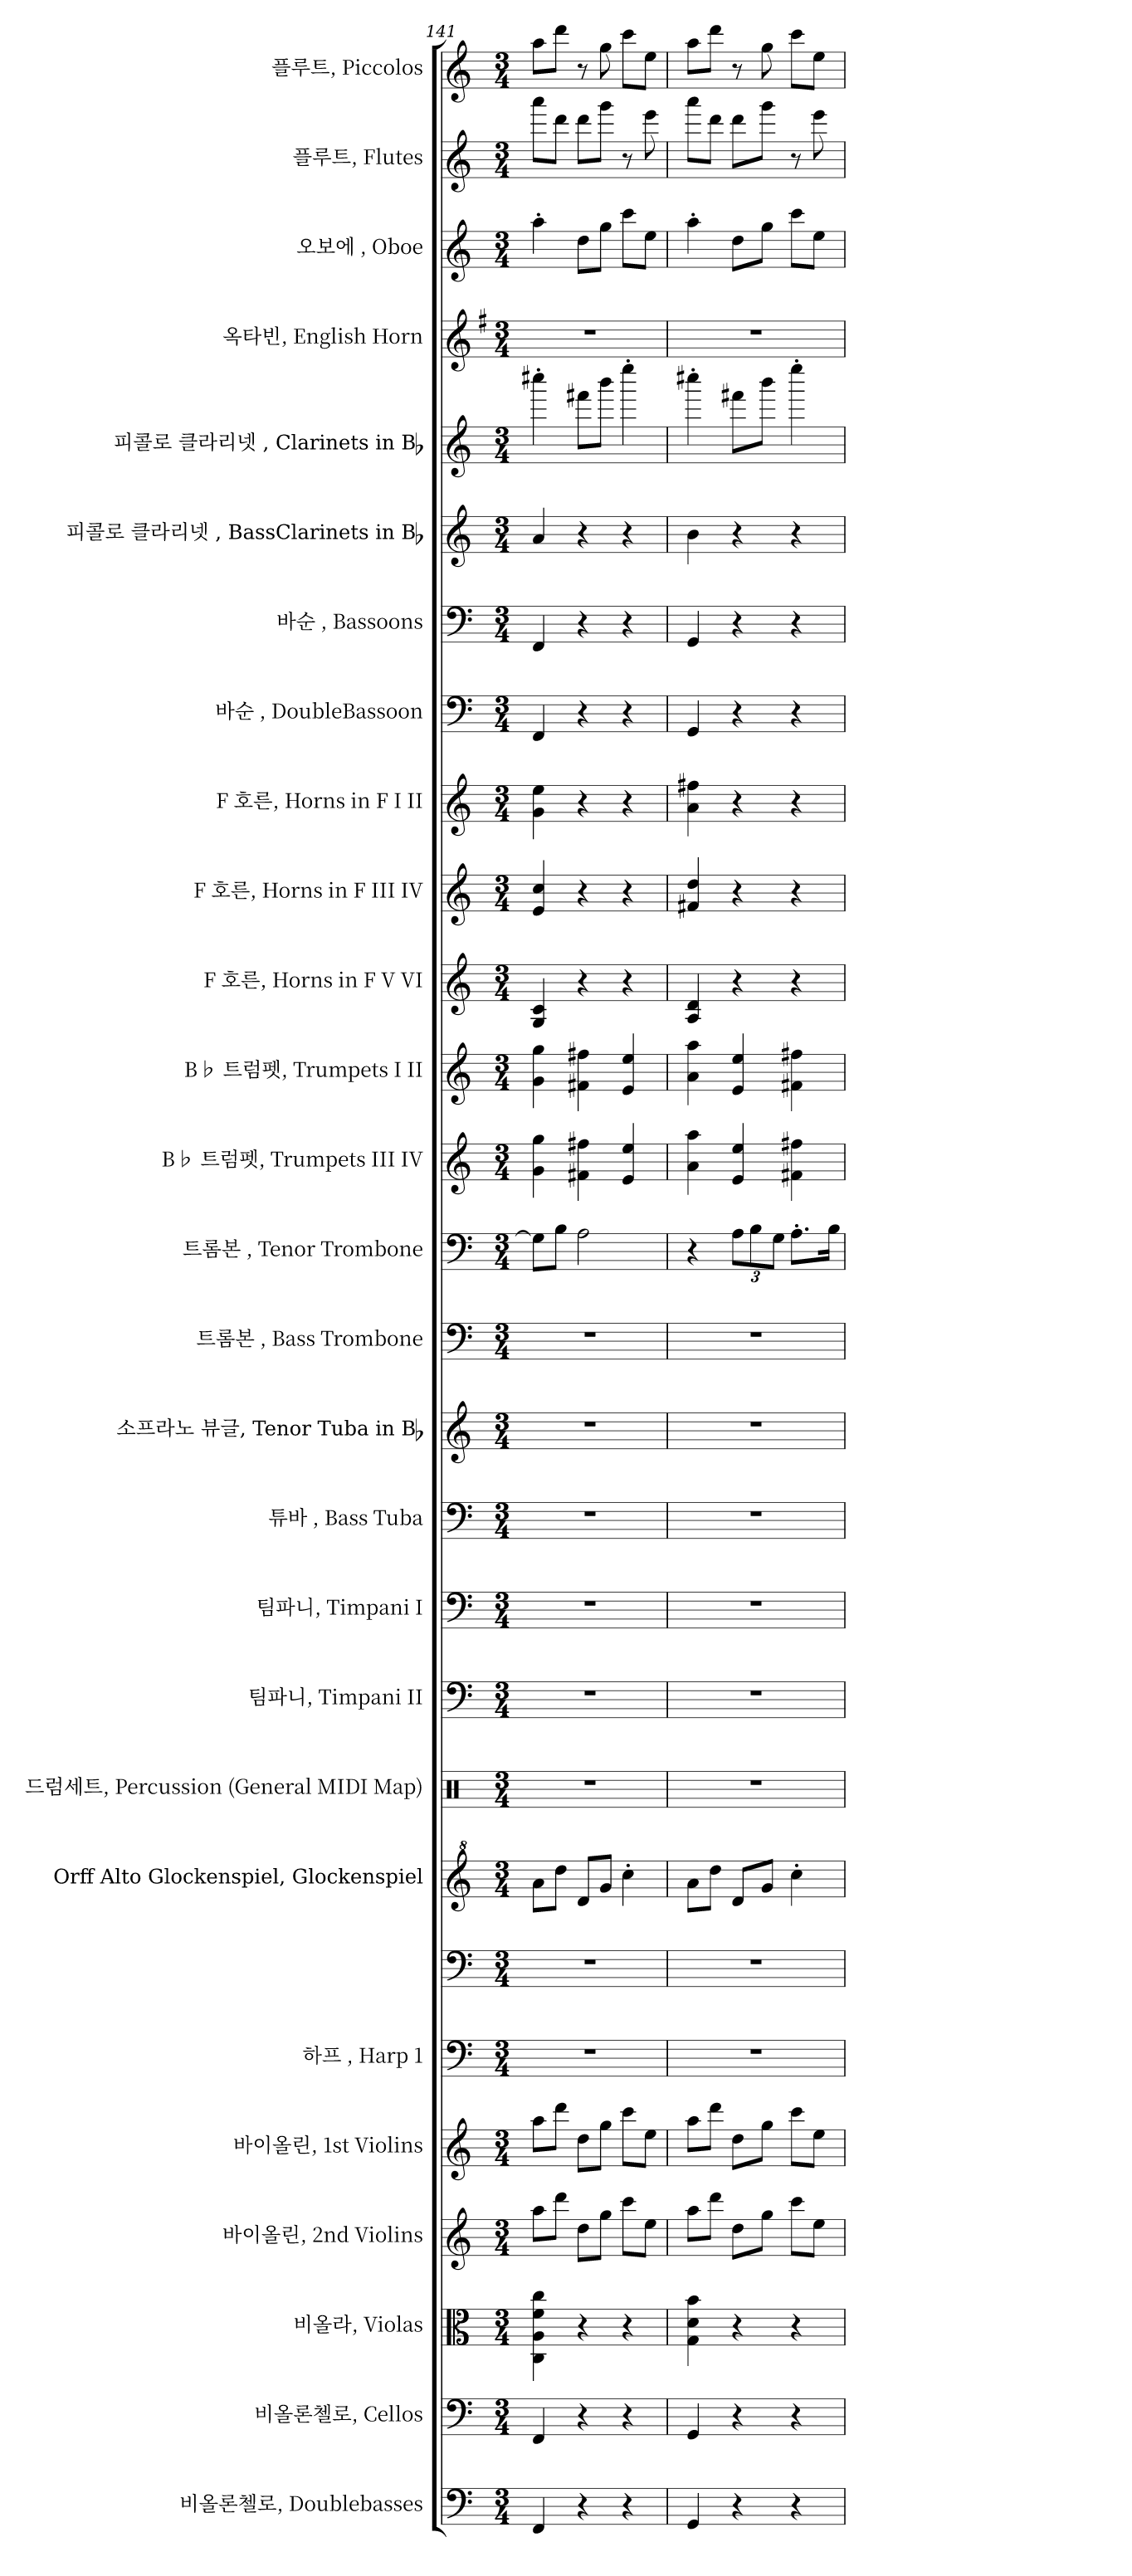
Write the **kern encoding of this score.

**kern	**kern	**kern	**kern	**kern	**kern	**kern	**kern	**kern	**kern	**kern	**kern	**kern	**kern	**kern	**kern	**kern	**kern	**kern	**kern	**kern	**kern	**kern	**kern	**kern	**kern	**kern	**kern
*part27	*part26	*part25	*part24	*part23	*part22	*part22	*part21	*part20	*part19	*part18	*part17	*part16	*part15	*part14	*part13	*part12	*part11	*part10	*part9	*part8	*part7	*part6	*part5	*part4	*part3	*part2	*part1
*staff28	*staff27	*staff26	*staff25	*staff24	*staff23	*staff22	*staff21	*staff20	*staff19	*staff18	*staff17	*staff16	*staff15	*staff14	*staff13	*staff12	*staff11	*staff10	*staff9	*staff8	*staff7	*staff6	*staff5	*staff4	*staff3	*staff2	*staff1
*I"비올론첼로, Doublebasses	*I"비올론첼로, Cellos	*I"비올라, Violas	*I"바이올린, 2nd Violins	*I"바이올린, 1st Violins	*I"하프 , Harp 1	*	*I"Orff Alto Glockenspiel, Glockenspiel	*I"드럼세트, Percussion (General MIDI Map)	*I"팀파니, Timpani II	*I"팀파니, Timpani I	*I"튜바 , Bass Tuba	*I"소프라노 뷰글, Tenor Tuba in Bb	*I"트롬본 , Bass Trombone	*I"트롬본 , Tenor Trombone	*I"B♭ 트럼펫, Trumpets III IV	*I"B♭ 트럼펫, Trumpets I II	*I"F 호른, Horns in F  V  VI	*I"F 호른, Horns in F III IV	*I"F 호른, Horns in F  I  II	*I"바순 , DoubleBassoon	*I"바순 , Bassoons	*I"피콜로 클라리넷 , BassClarinets in Bb	*I"피콜로 클라리넷 , Clarinets in Bb	*I"옥타빈, English Horn	*I"오보에 , Oboe	*I"플루트, Flutes	*I"플루트, Piccolos
*	*	*I'Vlas.	*I'Vlns.	*I'Vlns.	*I'Hrp.	*	*I'O. A. Glk.	*	*I'Timp.	*I'Timp.	*I'Tba.	*	*I'Tbn.	*I'Tbn.	*I'B♭ Tpt.	*I'B♭ Tpt.	*I'F Hn.	*I'F Hn.	*I'F Hn.	*	*I'Bsn.	*	*	*	*I'Ob.	*I'Fl.	*
*clefF4	*clefF4	*clefC3	*clefG2	*clefG2	*clefF4	*clefF4	*clefG^2	*clefX	*clefF4	*clefF4	*clefF4	*clefG2	*clefF4	*clefF4	*clefG2	*clefG2	*clefG2	*clefG2	*clefG2	*clefF4	*clefF4	*clefG2	*clefG2	*clefG2	*clefG2	*clefG2	*clefG2
*	*	*	*	*	*	*	*	*	*	*	*	*	*	*	*ITrd1c2	*ITrd1c2	*ITrd4c7	*ITrd4c7	*ITrd4c7	*	*	*ITrd-5c-8	*ITrd-5c-8	*ITrd4c7	*	*	*
*k[]	*k[]	*k[]	*k[]	*k[]	*k[]	*k[]	*k[]	*k[]	*k[]	*k[]	*k[]	*k[]	*k[]	*k[]	*k[b-e-]	*k[b-e-]	*k[b-]	*k[b-]	*k[b-]	*k[]	*k[]	*k[b-e-a-d-]	*k[b-e-a-d-]	*k[]	*k[]	*k[]	*k[]
*M3/4	*M3/4	*M3/4	*M3/4	*M3/4	*M3/4	*M3/4	*M3/4	*M3/4	*M3/4	*M3/4	*M3/4	*M3/4	*M3/4	*M3/4	*M3/4	*M3/4	*M3/4	*M3/4	*M3/4	*M3/4	*M3/4	*M3/4	*M3/4	*M3/4	*M3/4	*M3/4	*M3/4
=141	=141	=141	=141	=141	=141	=141	=141	=141	=141	=141	=141	=141	=141	=141	=141	=141	=141	=141	=141	=141	=141	=141	=141	=141	=141	=141	=141
4FF/	4FF/	4C\ 4A\ 4f\ 4cc\	8aa\L	8aa\L	2.r	2.r	8aa\L	2.r	2.r	2.r	2.r	2.r	2.r	8G\L]	4f\ 4ff\	4f\ 4ff\	4C/ 4F/	4A/ 4f/	4c\ 4a\	4FF/	4FF/	4ff/	4aaaan'\	2.r	4aa'\	8aaa\L	8aa\L
.	.	.	8ddd\J	8ddd\J	.	.	8ddd\J	.	.	.	.	.	.	8B\J	.	.	.	.	.	.	.	.	.	.	.	8ddd\J	8ddd\J
4r	4r	4r	8dd\L	8dd\L	.	.	8dd/L	.	.	.	.	.	.	2A\	4en\ 4een\	4en\ 4een\	4r	4r	4r	4r	4r	4r	8ddddn\L	.	8dd\L	8ddd\L	8r
.	.	.	8gg\J	8gg\J	.	.	8gg/J	.	.	.	.	.	.	.	.	.	.	.	.	.	.	.	8gggg\J	.	8gg\J	8ggg\J	8gg\
4r	4r	4r	8ccc\L	8ccc\L	.	.	4ccc'\	.	.	.	.	.	.	.	4d/ 4dd/	4d/ 4dd/	4r	4r	4r	4r	4r	4r	4ccccc'\	.	8ccc\L	8r	8ccc\L
.	.	.	8ee\J	8ee\J	.	.	.	.	.	.	.	.	.	.	.	.	.	.	.	.	.	.	.	.	8ee\J	8eee\	8ee\J
!!LO:PB:g=z
=142	=142	=142	=142	=142	=142	=142	=142	=142	=142	=142	=142	=142	=142	=142	=142	=142	=142	=142	=142	=142	=142	=142	=142	=142	=142	=142	=142
4GG/	4GG/	4G\ 4d\ 4b\	8aa\L	8aa\L	2.r	2.r	8aa\L	2.r	2.r	2.r	2.r	2.r	2.r	4r	4g\ 4gg\	4g\ 4gg\	4D/ 4G/	4Bn/ 4g/	4d\ 4bn\	4GG/	4GG/	4gg\	4aaaan'\	2.r	4aa'\	8aaa\L	8aa\L
.	.	.	8ddd\J	8ddd\J	.	.	8ddd\J	.	.	.	.	.	.	.	.	.	.	.	.	.	.	.	.	.	.	8ddd\J	8ddd\J
*	*	*	*	*	*	*	*	*	*	*	*	*	*	*Xbrackettup	*	*	*	*	*	*	*	*	*	*	*	*	*
4r	4r	4r	8dd\L	8dd\L	.	.	8dd/L	.	.	.	.	.	.	12A\L	4d/ 4dd/	4d/ 4dd/	4r	4r	4r	4r	4r	4r	8ddddn\L	.	8dd\L	8ddd\L	8r
.	.	.	.	.	.	.	.	.	.	.	.	.	.	12B\	.	.	.	.	.	.	.	.	.	.	.	.	.
.	.	.	8gg\J	8gg\J	.	.	8gg/J	.	.	.	.	.	.	.	.	.	.	.	.	.	.	.	8gggg\J	.	8gg\J	8ggg\J	8gg\
.	.	.	.	.	.	.	.	.	.	.	.	.	.	12G\J	.	.	.	.	.	.	.	.	.	.	.	.	.
4r	4r	4r	8ccc\L	8ccc\L	.	.	4ccc'\	.	.	.	.	.	.	8.A'\L	4en\ 4een\	4en\ 4een\	4r	4r	4r	4r	4r	4r	4ccccc'\	.	8ccc\L	8r	8ccc\L
.	.	.	8ee\J	8ee\J	.	.	.	.	.	.	.	.	.	.	.	.	.	.	.	.	.	.	.	.	8ee\J	8eee\	8ee\J
.	.	.	.	.	.	.	.	.	.	.	.	.	.	16B\Jk	.	.	.	.	.	.	.	.	.	.	.	.	.
=	=	=	=	=	=	=	=	=	=	=	=	=	=	=	=	=	=	=	=	=	=	=	=	=	=	=	=
*-	*-	*-	*-	*-	*-	*-	*-	*-	*-	*-	*-	*-	*-	*-	*-	*-	*-	*-	*-	*-	*-	*-	*-	*-	*-	*-	*-
